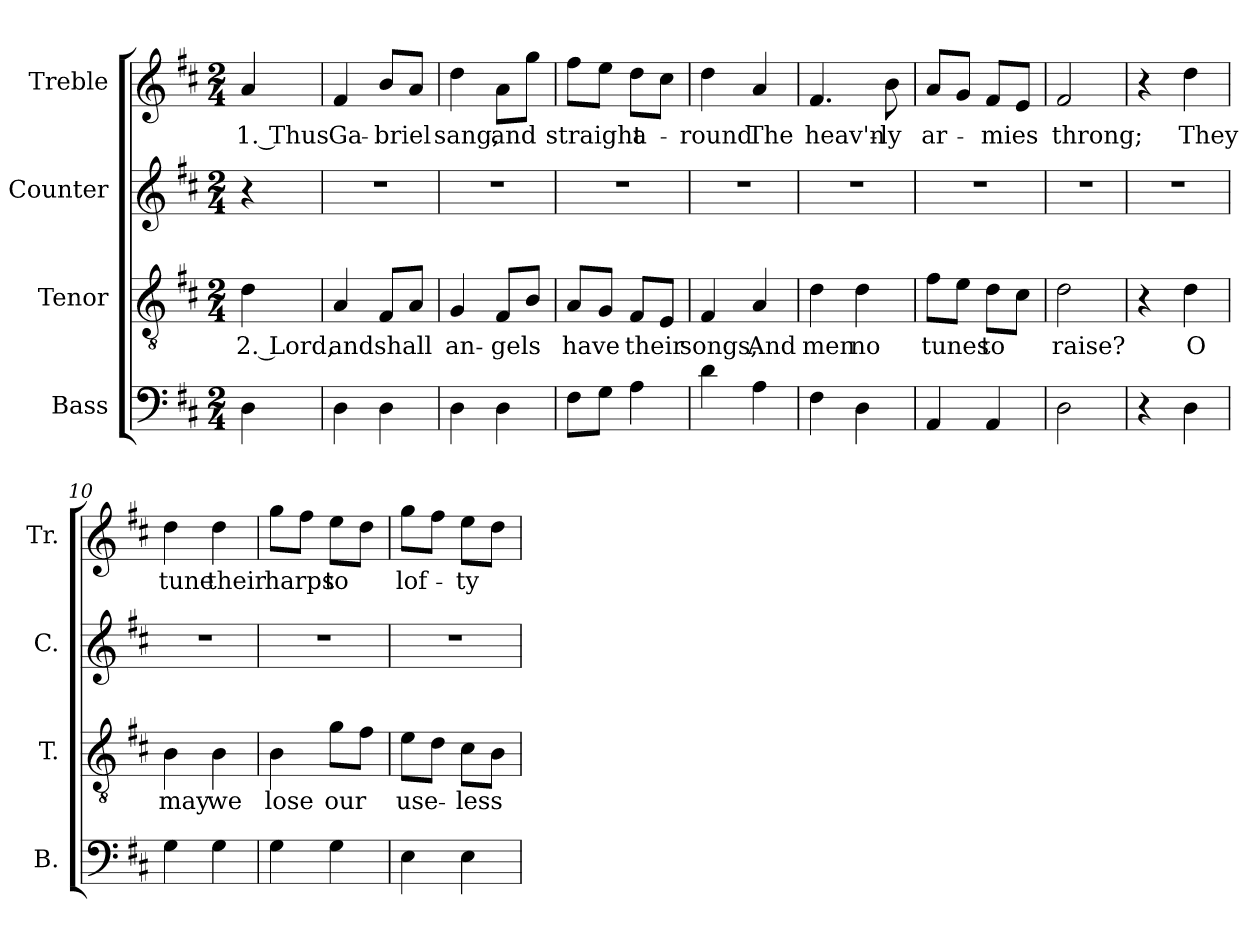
**kern	**kern	**text	**kern	**kern	**text
*part4	*part3	*part3	*part2	*part1	*part1
*staff4	*staff3	*staff3	*staff2	*staff1	*staff1
*I"Bass	*I"Tenor	*	*I"Counter	*I"Treble	*
*I'B.	*I'T.	*	*I'C.	*I'Tr.	*
*clefF4	*clefGv2	*	*clefG2	*clefG2	*
*k[f#c#]	*k[f#c#]	*	*k[f#c#]	*k[f#c#]	*
*M2/4	*M2/4	*	*M2/4	*M2/4	*
*MM100	*MM100	*	*MM100	*MM100	*
=1	=1	=1	=1	=1	=1
4D\	4d\	2. Lord,	4r	4a/	1. Thus
=2	=2	=2	=2	=2	=2
4D\	4A/	and	2r	4f#/	Ga-
4D\	8F#/L	shall	.	8b/L	-briel
.	8A/J	.	.	8a/J	.
=3	=3	=3	=3	=3	=3
4D\	4G/	an-	2r	4dd\	sang,
4D\	8F#/L	-gels	.	8a\L	and
.	8B/J	.	.	8gg\J	.
=4	=4	=4	=4	=4	=4
8F#\L	8A/L	have	2r	8ff#\L	straight
8G\J	8G/J	.	.	8ee\J	.
4A\	8F#/L	their	.	8dd\L	a-
.	8E/J	.	.	8cc#\J	.
=5	=5	=5	=5	=5	=5
4d\	4F#/	songs,	2r	4dd\	-round
4A\	4A/	And	.	4a/	The
=6	=6	=6	=6	=6	=6
4F#\	4d\	men	2r	4.f#/	heav'n-
4D\	4d\	no	.	.	.
.	.	.	.	8b\	-ly
=7	=7	=7	=7	=7	=7
4AA/	8f#\L	tunes	2r	8a/L	ar-
.	8e\J	.	.	8g/J	.
4AA/	8d\L	to	.	8f#/L	-mies
.	8c#\J	.	.	8e/J	.
=8	=8	=8	=8	=8	=8
2D\	2d\	raise?	2r	2f#/	throng;
!!LO:LB:g=z
=9	=9	=9	=9	=9	=9
4r	4r	.	2r	4r	.
4D\	4d\	O	.	4dd\	They
=10	=10	=10	=10	=10	=10
4G\	4B\	may	2r	4dd\	tune
4G\	4B\	we	.	4dd\	their
=11	=11	=11	=11	=11	=11
4G\	4B\	lose	2r	8gg\L	harps
.	.	.	.	8ff#\J	.
4G\	8g\L	our	.	8ee\L	to
.	8f#\J	.	.	8dd\J	.
=12	=12	=12	=12	=12	=12
4E\	8e\L	use-	2r	8gg\L	lof-
.	8d\J	.	.	8ff#\J	.
4E\	8c#\L	-less	.	8ee\L	-ty
.	8B\J	.	.	8dd\J	.
=	=	=	=	=	=
*-	*-	*-	*-	*-	*-
